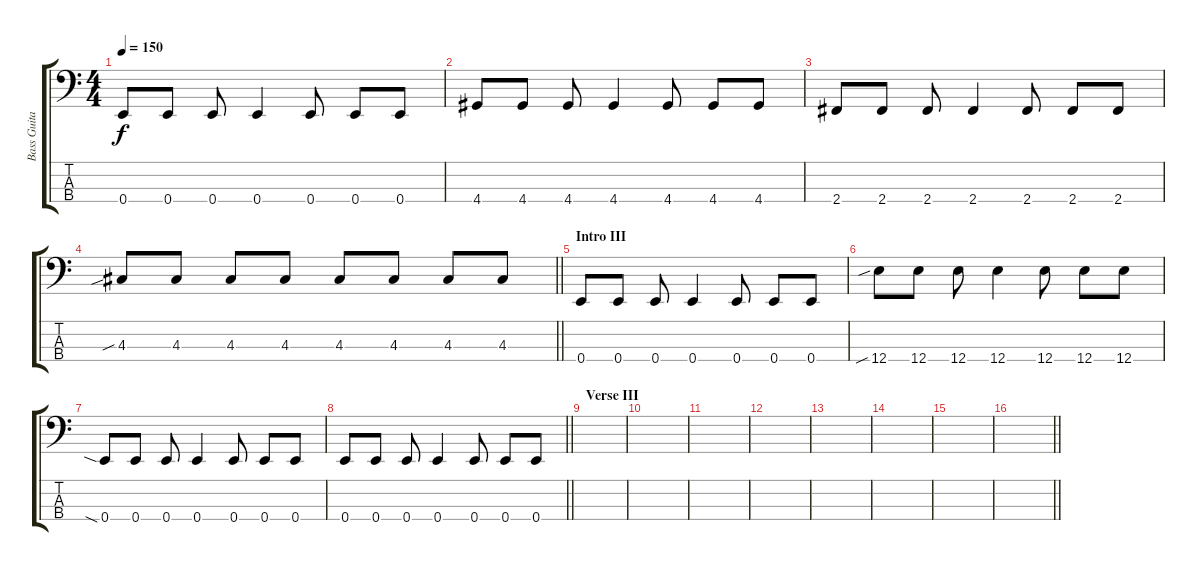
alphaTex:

\track ("Bass Guitar" "Bass Guita") {instrument electricbassfinger}
\staff {score tabs}
\tuning (G2 D2 A1 E1) {hide}
\ts (4 4)
\tempo 150
\clef f4
\ks c
0.4.8{dy f} 0.4.8 0.4.8 0.4.4 0.4.8 0.4.8 0.4.8 |
4.4.8 4.4.8 4.4.8 4.4.4 4.4.8 4.4.8 4.4.8 |
2.4.8 2.4.8 2.4.8 2.4.4 2.4.8 2.4.8 2.4.8 |
\barLineRight lightlight
4.3{sib}.8 4.3.8 4.3.8 4.3.8 4.3.8 4.3.8 4.3.8 4.3.8 |
\section ("" "Intro III")
0.4.8 0.4.8 0.4.8 0.4.4 0.4.8 0.4.8 0.4.8 |
12.4{sib}.8 12.4.8 12.4.8 12.4.4 12.4.8 12.4.8 12.4.8 |
0.4{sia}.8 0.4.8 0.4.8 0.4.4 0.4.8 0.4.8 0.4.8 |
\barLineRight lightlight
0.4.8 0.4.8 0.4.8 0.4.4 0.4.8 0.4.8 0.4.8 |
\section ("" "Verse III")
|
|
|
|
|
|
|
\barLineRight lightlight
